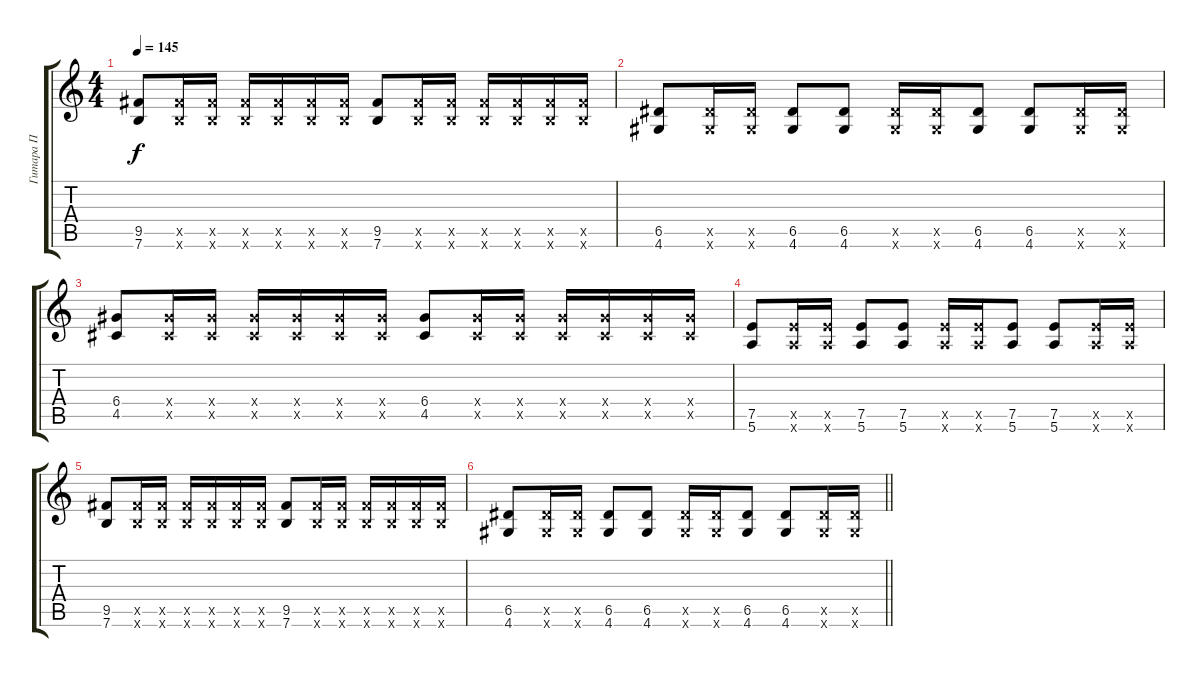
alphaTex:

\track ("Гитара П" "Гитара П") {instrument electricguitarjazz}
\staff {score tabs}
\tuning (E4 B3 G3 D3 A2 E2) {hide}
\ts (4 4)
\tempo 145
\clef g2
\ks c
(9.5 7.6).8{dy f} (9.5{x} 7.6{x}).16 (9.5{x} 7.6{x}).16 (9.5{x} 7.6{x}).16 (9.5{x} 7.6{x}).16 (9.5{x} 7.6{x}).16 (9.5{x} 7.6{x}).16 (9.5 7.6).8 (9.5{x} 7.6{x}).16 (9.5{x} 7.6{x}).16 (9.5{x} 7.6{x}).16 (9.5{x} 7.6{x}).16 (9.5{x} 7.6{x}).16 (9.5{x} 7.6{x}).16 |
(6.5 4.6).8 (6.5{x} 4.6{x}).16 (6.5{x} 4.6{x}).16 (6.5 4.6).8 (6.5 4.6).8 (6.5{x} 4.6{x}).16 (6.5{x} 4.6{x}).16 (6.5 4.6).8 (6.5 4.6).8 (6.5{x} 4.6{x}).16 (6.5{x} 4.6{x}).16 |
(6.4 4.5).8 (6.4{x} 4.5{x}).16 (6.4{x} 4.5{x}).16 (6.4{x} 4.5{x}).16 (6.4{x} 4.5{x}).16 (6.4{x} 4.5{x}).16 (6.4{x} 4.5{x}).16 (6.4 4.5).8 (6.4{x} 4.5{x}).16 (6.4{x} 4.5{x}).16 (6.4{x} 4.5{x}).16 (6.4{x} 4.5{x}).16 (6.4{x} 4.5{x}).16 (6.4{x} 4.5{x}).16 |
(7.5 5.6).8 (7.5{x} 5.6{x}).16 (7.5{x} 5.6{x}).16 (7.5 5.6).8 (7.5 5.6).8 (7.5{x} 5.6{x}).16 (7.5{x} 5.6{x}).16 (7.5 5.6).8 (7.5 5.6).8 (7.5{x} 5.6{x}).16 (7.5{x} 5.6{x}).16 |
(9.5 7.6).8 (9.5{x} 7.6{x}).16 (9.5{x} 7.6{x}).16 (9.5{x} 7.6{x}).16 (9.5{x} 7.6{x}).16 (9.5{x} 7.6{x}).16 (9.5{x} 7.6{x}).16 (9.5 7.6).8 (9.5{x} 7.6{x}).16 (9.5{x} 7.6{x}).16 (9.5{x} 7.6{x}).16 (9.5{x} 7.6{x}).16 (9.5{x} 7.6{x}).16 (9.5{x} 7.6{x}).16 |
\barLineRight lightlight
(6.5 4.6).8 (6.5{x} 4.6{x}).16 (6.5{x} 4.6{x}).16 (6.5 4.6).8 (6.5 4.6).8 (6.5{x} 4.6{x}).16 (6.5{x} 4.6{x}).16 (6.5 4.6).8 (6.5 4.6).8 (6.5{x} 4.6{x}).16 (6.5{x} 4.6{x}).16
